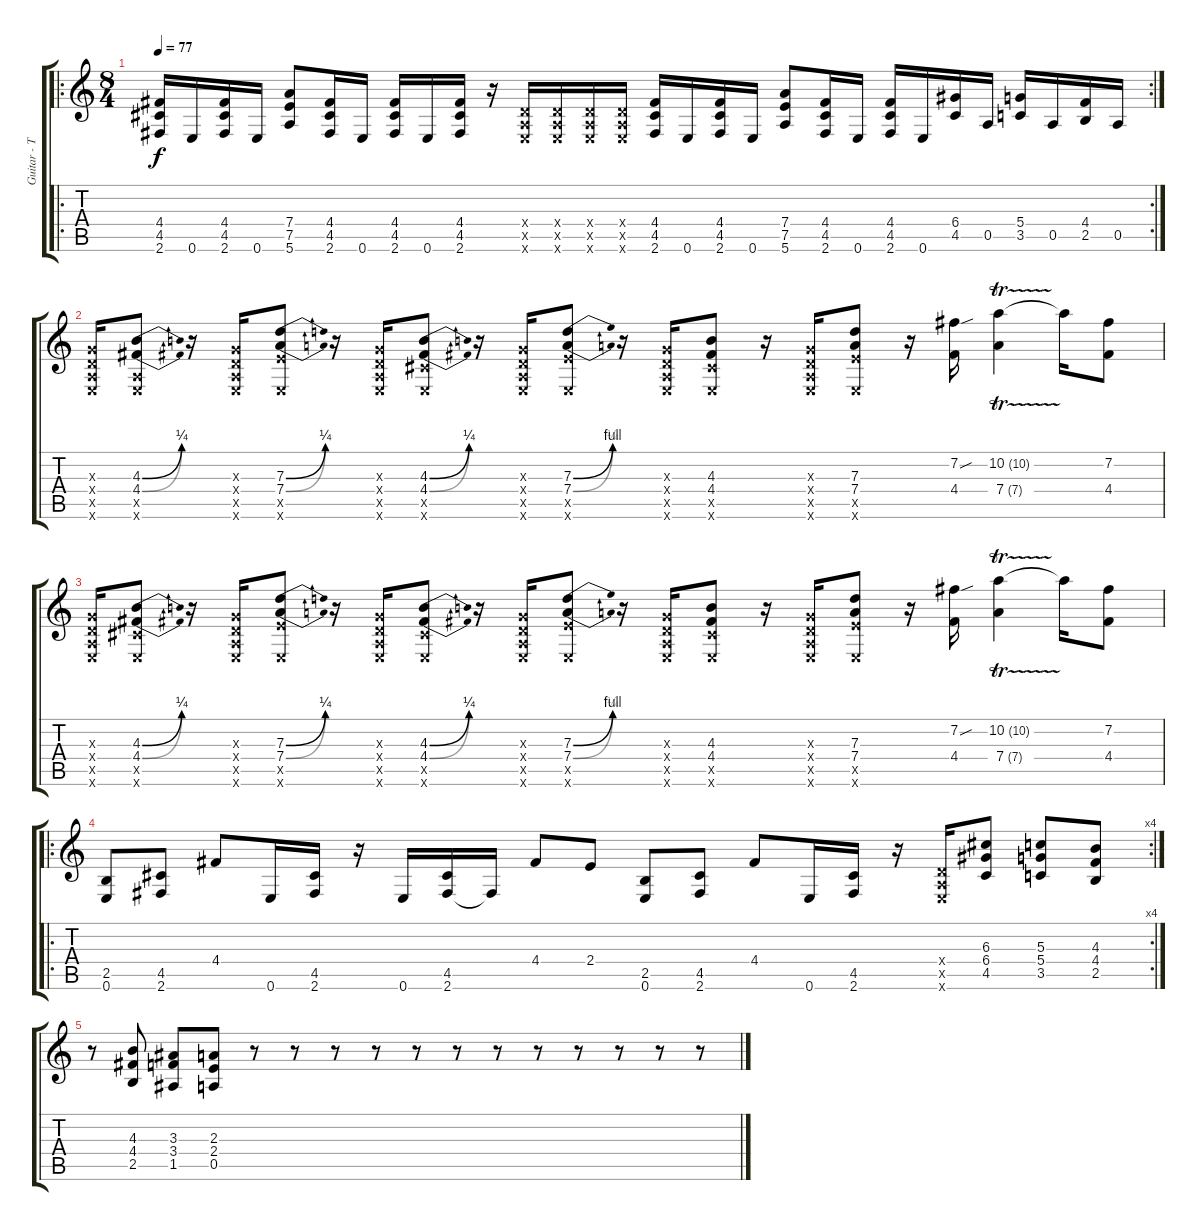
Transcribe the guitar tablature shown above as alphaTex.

\track ("Guitar - Tom Morello" "Guitar - T") {instrument overdrivenguitar}
\staff {score tabs}
\tuning (E4 B3 G3 D3 A2 E2) {hide}
\ro
\rc 2
\ts (8 4)
\tempo 77
\clef g2
\ks c
(4.4 4.5 2.6).16{dy f} 0.6.16 (4.4 4.5 2.6).16 0.6.16 (7.4 7.5 5.6).8 (4.4 4.5 2.6).16 0.6.16 (4.4 4.5 2.6).16 0.6.16 (4.4 4.5 2.6).16 r.16 (0.4{x} 0.5{x} 0.6{x}).16 (0.4{x} 0.5{x} 0.6{x}).16 (0.4{x} 0.5{x} 0.6{x}).16 (0.4{x} 0.5{x} 0.6{x}).16 (4.4 4.5 2.6).16 0.6.16 (4.4 4.5 2.6).16 0.6.16 (7.4 7.5 5.6).8 (4.4 4.5 2.6).16 0.6.16 (4.4 4.5 2.6).16 0.6.16 (6.4 4.5).16 0.5.16 (5.4 3.5).16 0.5.16 (4.4 2.5).16 0.5.16 |
(0.3{x} 0.4{x} 0.5{x} 0.6{x}).16 (4.3{be (bend 0 0 60 1)} 4.4{be (bend 0 0 60 1)} 0.5{x} 0.6{x}).8 r.16 (0.3{x} 0.4{x} 0.5{x} 0.6{x}).16 (7.3{be (bend 0 0 60 1)} 7.4{be (bend 0 0 60 1)} 7.5{x} 0.6{x}).8 r.16 (0.3{x} 0.4{x} 0.5{x} 0.6{x}).16 (4.3{be (bend 0 0 60 1)} 4.4{be (bend 0 0 60 1)} 4.5{x} 0.6{x}).8 r.16 (0.3{x} 0.4{x} 0.5{x} 0.6{x}).16 (7.3{be (bend 0 0 60 4)} 7.4{be (bend 0 0 60 1)} 7.5{x} 0.6{x}).8 r.16 (0.3{x} 0.4{x} 0.5{x} 0.6{x}).16 (4.3 4.4 4.5{x} 0.6{x}).8 r.16 (0.3{x} 0.4{x} 0.5{x} 0.6{x}).16 (7.3 7.4 7.5{x} 0.6{x}).8 r.16 (7.2{sou} 4.4).16 (10.2{tr (10 16)} 7.4{tr (7 16)}).4 10.2{t}.16 (7.2 4.4).8 |
(0.3{x} 0.4{x} 0.5{x} 0.6{x}).16 (4.3{be (bend 0 0 60 1)} 4.4{be (bend 0 0 60 1)} 4.5{x} 0.6{x}).8 r.16 (0.3{x} 0.4{x} 0.5{x} 0.6{x}).16 (7.3{be (bend 0 0 60 1)} 7.4{be (bend 0 0 60 1)} 7.5{x} 0.6{x}).8 r.16 (0.3{x} 0.4{x} 0.5{x} 0.6{x}).16 (4.3{be (bend 0 0 60 1)} 4.4{be (bend 0 0 60 1)} 4.5{x} 0.6{x}).8 r.16 (0.3{x} 0.4{x} 0.5{x} 0.6{x}).16 (7.3{be (bend 0 0 60 4)} 7.4{be (bend 0 0 60 1)} 7.5{x} 0.6{x}).8 r.16 (0.3{x} 0.4{x} 0.5{x} 0.6{x}).16 (4.3 4.4 4.5{x} 0.6{x}).8 r.16 (0.3{x} 0.4{x} 0.5{x} 0.6{x}).16 (7.3 7.4 7.5{x} 0.6{x}).8 r.16 (7.2{sou} 4.4).16 (10.2{tr (10 16)} 7.4{tr (7 16)}).4 10.2{t}.16 (7.2 4.4).8 |
\ro
\rc 4
(2.5 0.6).8 (4.5 2.6).8 4.4.8 0.6.16 (4.5 2.6).16 r.16 0.6.16 (4.5 2.6).16 2.6{t}.16 4.4.8 2.4.8 (2.5 0.6).8 (4.5 2.6).8 4.4.8 0.6.16 (4.5 2.6).16 r.16 (0.4{x} 0.5{x} 0.6{x}).16 (6.3 6.4 4.5).8 (5.3 5.4 3.5).8 (4.3 4.4 2.5).8 |
r.8 (4.3 4.4 2.5).8 (3.3 3.4 1.5).8 (2.3 2.4 0.5).8 r.8 r.8 r.8 r.8 r.8 r.8 r.8 r.8 r.8 r.8 r.8 r.8
